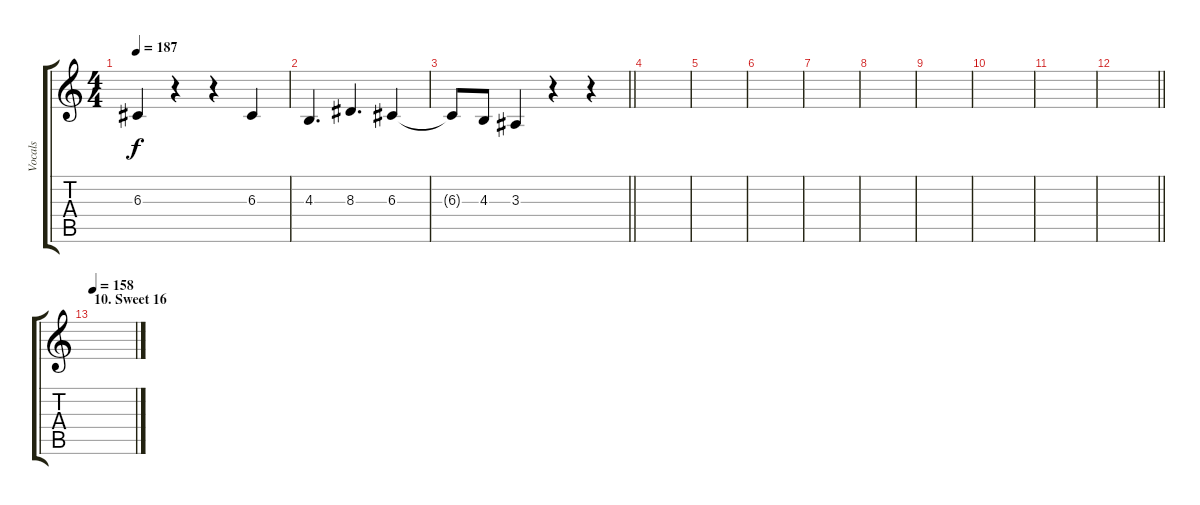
\track ("Vocals" "Vocals") {instrument clarinet}
\staff {score tabs}
\tuning (E4 B3 G3 D3 A2 E2) {hide}
\ts (4 4)
\tempo 187
\clef g2
\ks c
6.3{t}.4{dy f} r.4 r.4 6.3.4 |
4.3.4{d} 8.3.4{d} 6.3.4 |
\barLineRight lightlight
6.3{t}.8 4.3.8 3.3.4 r.4 r.4 |
|
|
|
|
|
|
|
|
\barLineRight lightlight
|
\section ("" "10. Sweet 16")
\tempo 158
